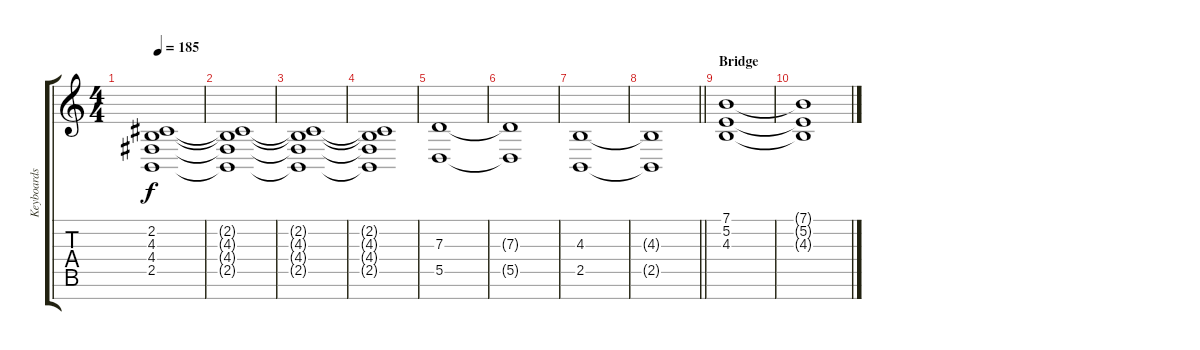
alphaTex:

\track ("Keyboards" "Keyboards") {instrument stringensemble1}
\staff {score tabs}
\tuning (E4 B3 G3 D3 A2 E2 B1) {hide}
\ts (4 4)
\tempo 185
\clef g2
\ks c
(2.2 4.3 4.4 2.5).1{dy f} |
(2.2{t} 4.3{t} 4.4{t} 2.5{t}).1 |
(2.2{t} 4.3{t} 4.4{t} 2.5{t}).1 |
(2.2{t} 4.3{t} 4.4{t} 2.5{t}).1 |
(7.3 5.5).1 |
(7.3{t} 5.5{t}).1 |
(4.3 2.5).1 |
\barLineRight lightlight
(4.3{t} 2.5{t}).1 |
\section ("" "Bridge")
(7.1 5.2 4.3).1 |
(7.1{t} 5.2{t} 4.3{t}).1
